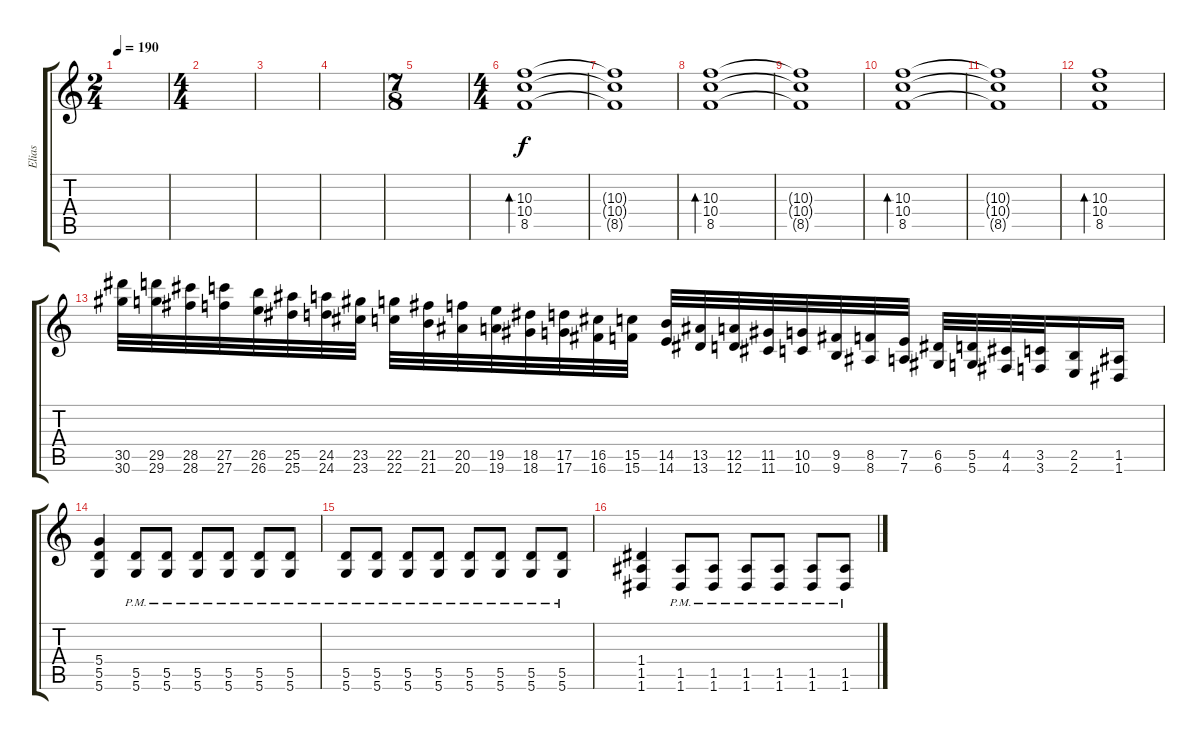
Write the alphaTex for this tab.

\track ("Elias" "Elias") {instrument distortionguitar}
\staff {score tabs}
\tuning (E4 B3 G3 D3 A2 D2) {hide}
\ts (2 4)
\tempo 190
\clef g2
\ks c
|
\ts (4 4)
|
|
|
\ts (7 8)
|
\ts (4 4)
(10.3 10.4 8.5).1{bd 480} |
(10.3{t} 10.4{t} 8.5{t}).1 |
(10.3 10.4 8.5).1{bd 480} |
(10.3{t} 10.4{t} 8.5{t}).1 |
(10.3 10.4 8.5).1{bd 480} |
(10.3{t} 10.4{t} 8.5{t}).1 |
(10.3 10.4 8.5).1{bd 480} |
(30.5 30.6).32{instrument guitarfretnoise} (29.5 29.6).32 (28.5 28.6).32 (27.5 27.6).32 (26.5 26.6).32 (25.5 25.6).32 (24.5 24.6).32 (23.5 23.6).32 (22.5 22.6).32 (21.5 21.6).32 (20.5 20.6).32 (19.5 19.6).32 (18.5 18.6).32 (17.5 17.6).32 (16.5 16.6).32 (15.5 15.6).32 (14.5 14.6).32 (13.5 13.6).32 (12.5 12.6).32 (11.5 11.6).32 (10.5 10.6).32 (9.5 9.6).32 (8.5 8.6).32 (7.5 7.6).32 (6.5 6.6).32 (5.5 5.6).32 (4.5 4.6).32 (3.5 3.6).32 (2.5 2.6).16 (1.5 1.6).16 |
(5.4 5.5 5.6).4{instrument distortionguitar} (5.5{pm} 5.6{pm}).8 (5.5{pm} 5.6{pm}).8 (5.5{pm} 5.6{pm}).8 (5.5{pm} 5.6{pm}).8 (5.5{pm} 5.6{pm}).8 (5.5{pm} 5.6{pm}).8 |
(5.5{pm} 5.6{pm}).8 (5.5{pm} 5.6{pm}).8 (5.5{pm} 5.6{pm}).8 (5.5{pm} 5.6{pm}).8 (5.5{pm} 5.6{pm}).8 (5.5{pm} 5.6{pm}).8 (5.5{pm} 5.6{pm}).8 (5.5{pm} 5.6{pm}).8 |
(1.4 1.5 1.6).4 (1.5{pm} 1.6{pm}).8 (1.5{pm} 1.6{pm}).8 (1.5{pm} 1.6{pm}).8 (1.5{pm} 1.6{pm}).8 (1.5{pm} 1.6{pm}).8 (1.5{pm} 1.6{pm}).8
